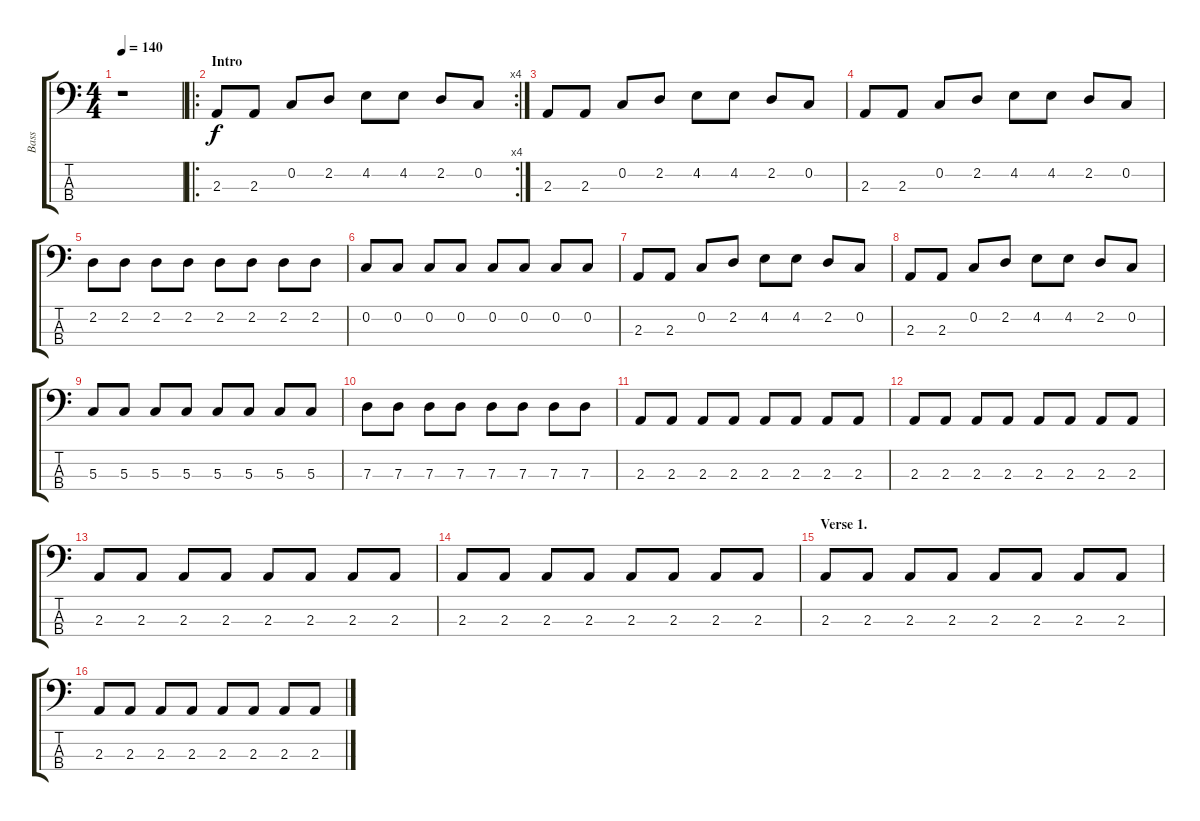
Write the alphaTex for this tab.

\track ("Bass" "Bass") {instrument electricbassfinger}
\staff {score tabs}
\tuning (F2 C2 G1 D1) {hide}
\ts (4 4)
\tempo 140
\clef f4
\ks c
r.1{dy f instrument electricbassfinger} |
\ro
\rc 4
\section ("" "Intro")
2.3.8 2.3.8 0.2.8 2.2.8 4.2.8 4.2.8 2.2.8 0.2.8 |
2.3.8 2.3.8 0.2.8 2.2.8 4.2.8 4.2.8 2.2.8 0.2.8 |
2.3.8 2.3.8 0.2.8 2.2.8 4.2.8 4.2.8 2.2.8 0.2.8 |
2.2.8 2.2.8 2.2.8 2.2.8 2.2.8 2.2.8 2.2.8 2.2.8 |
0.2.8 0.2.8 0.2.8 0.2.8 0.2.8 0.2.8 0.2.8 0.2.8 |
2.3.8 2.3.8 0.2.8 2.2.8 4.2.8 4.2.8 2.2.8 0.2.8 |
2.3.8 2.3.8 0.2.8 2.2.8 4.2.8 4.2.8 2.2.8 0.2.8 |
5.3.8 5.3.8 5.3.8 5.3.8 5.3.8 5.3.8 5.3.8 5.3.8 |
7.3.8 7.3.8 7.3.8 7.3.8 7.3.8 7.3.8 7.3.8 7.3.8 |
2.3.8 2.3.8 2.3.8 2.3.8 2.3.8 2.3.8 2.3.8 2.3.8 |
2.3.8 2.3.8 2.3.8 2.3.8 2.3.8 2.3.8 2.3.8 2.3.8 |
2.3.8 2.3.8 2.3.8 2.3.8 2.3.8 2.3.8 2.3.8 2.3.8 |
2.3.8 2.3.8 2.3.8 2.3.8 2.3.8 2.3.8 2.3.8 2.3.8 |
\section ("" "Verse 1.")
2.3.8 2.3.8 2.3.8 2.3.8 2.3.8 2.3.8 2.3.8 2.3.8 |
2.3.8 2.3.8 2.3.8 2.3.8 2.3.8 2.3.8 2.3.8 2.3.8
